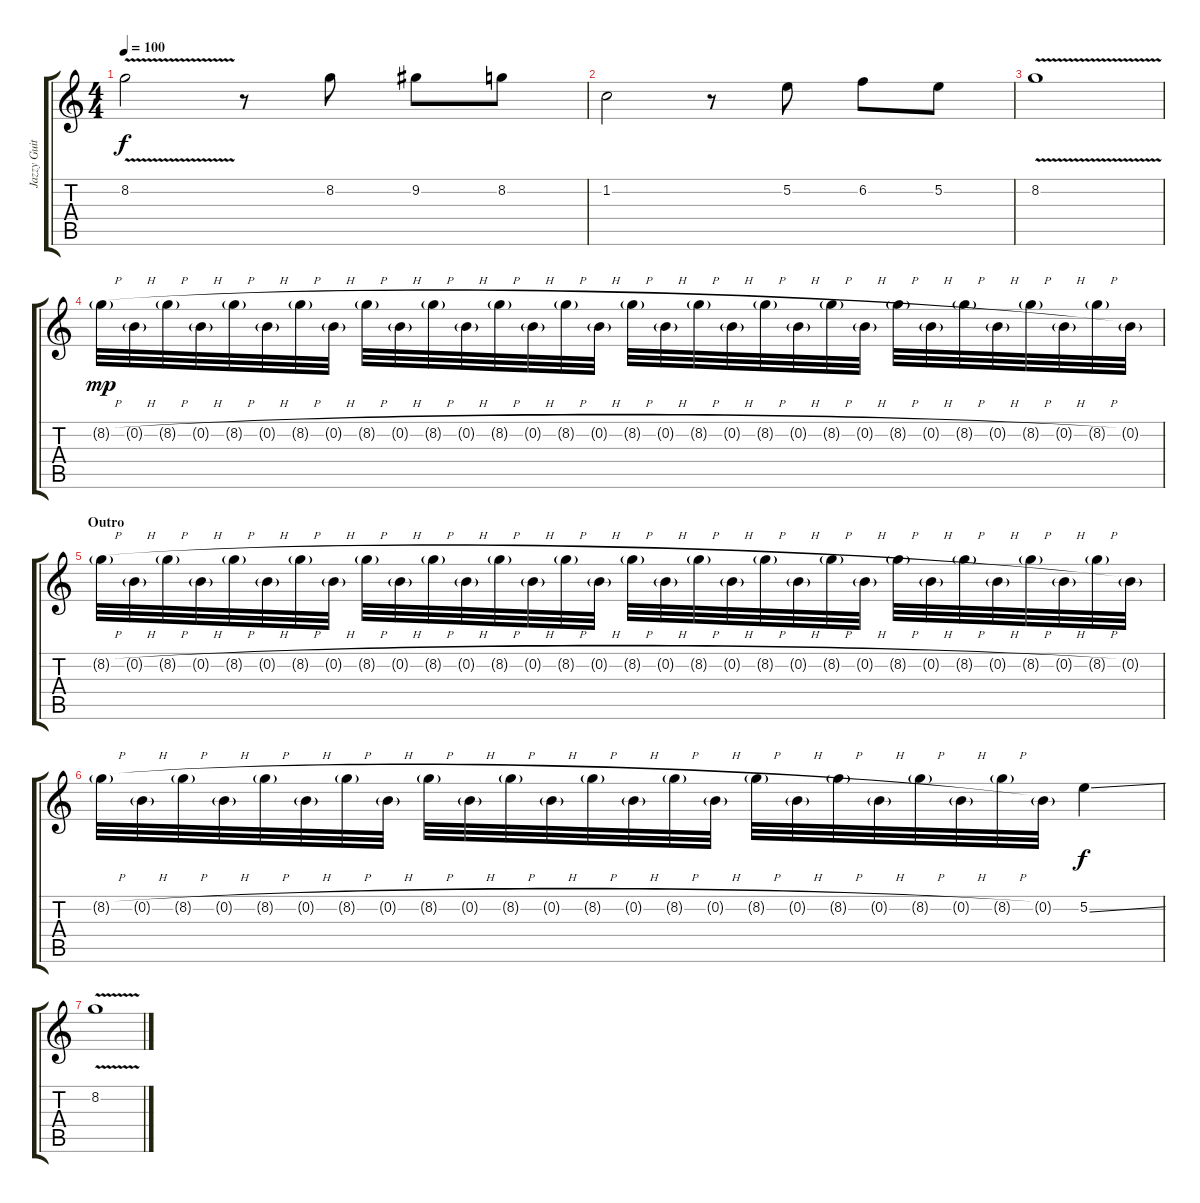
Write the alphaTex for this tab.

\track ("Jazzy Guitar" "Jazzy Guit") {instrument electricguitarjazz}
\staff {score tabs}
\tuning (E4 B3 G3 D3 A2 E2) {hide}
\ts (4 4)
\tempo 100
\clef g2
\ks c
8.2{v}.2{dy f} r.8 8.2.8 9.2.8 8.2.8 |
1.2.2 r.8 5.2.8 6.2.8 5.2.8 |
8.2{v}.1 |
8.2{h g}.32{dy mp} 0.2{h g}.32 8.2{h g}.32 0.2{h g}.32 8.2{h g}.32 0.2{h g}.32 8.2{h g}.32 0.2{h g}.32 8.2{h g}.32 0.2{h g}.32 8.2{h g}.32 0.2{h g}.32 8.2{h g}.32 0.2{h g}.32 8.2{h g}.32 0.2{h g}.32 8.2{h g}.32 0.2{h g}.32 8.2{h g}.32 0.2{h g}.32 8.2{h g}.32 0.2{h g}.32 8.2{h g}.32 0.2{h g}.32 8.2{h g}.32 0.2{h g}.32 8.2{h g}.32 0.2{h g}.32 8.2{h g}.32 0.2{h g}.32 8.2{h g}.32 0.2{g}.32 |
\section ("" "Outro")
8.2{h g}.32 0.2{h g}.32 8.2{h g}.32 0.2{h g}.32 8.2{h g}.32 0.2{h g}.32 8.2{h g}.32 0.2{h g}.32 8.2{h g}.32 0.2{h g}.32 8.2{h g}.32 0.2{h g}.32 8.2{h g}.32 0.2{h g}.32 8.2{h g}.32 0.2{h g}.32 8.2{h g}.32 0.2{h g}.32 8.2{h g}.32 0.2{h g}.32 8.2{h g}.32 0.2{h g}.32 8.2{h g}.32 0.2{h g}.32 8.2{h g}.32 0.2{h g}.32 8.2{h g}.32 0.2{h g}.32 8.2{h g}.32 0.2{h g}.32 8.2{h g}.32 0.2{g}.32 |
8.2{h g}.32 0.2{h g}.32 8.2{h g}.32 0.2{h g}.32 8.2{h g}.32 0.2{h g}.32 8.2{h g}.32 0.2{h g}.32 8.2{h g}.32 0.2{h g}.32 8.2{h g}.32 0.2{h g}.32 8.2{h g}.32 0.2{h g}.32 8.2{h g}.32 0.2{h g}.32 8.2{h g}.32 0.2{h g}.32 8.2{h g}.32 0.2{h g}.32 8.2{h g}.32 0.2{h g}.32 8.2{h g}.32 0.2{g}.32 5.2{ss}.4{dy f} |
8.2{v}.1
